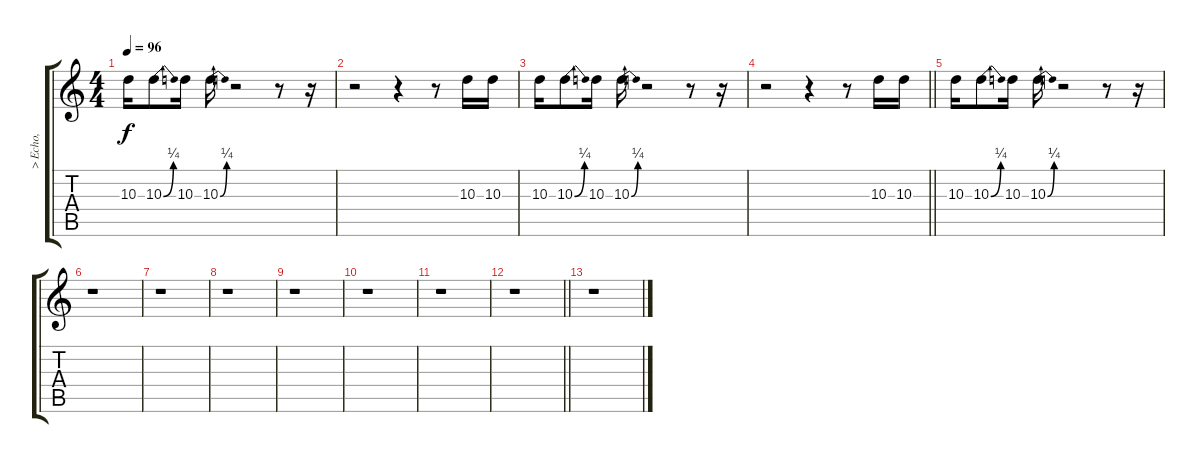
\track ("  > Echo, 1.5b" "  > Echo, ") {instrument overdrivenguitar}
\staff {score tabs}
\tuning (Db4 Ab3 E3 B2 Gb2 B1) {hide}
\ts (4 4)
\tempo 96
\clef g2
\ks c
10.3.16{dy f} 10.3{be (bend 0 0 60 1)}.8 10.3.16 10.3{be (bend 0 0 60 1)}.16 r.2 r.8 r.16 |
r.2 r.4 r.8 10.3.16 10.3.16 |
10.3.16 10.3{be (bend 0 0 60 1)}.8 10.3.16 10.3{be (bend 0 0 60 1)}.16 r.2 r.8 r.16 |
\barLineRight lightlight
r.2 r.4 r.8 10.3.16 10.3.16 |
10.3.16 10.3{be (bend 0 0 60 1)}.8 10.3.16 10.3{be (bend 0 0 60 1)}.16 r.2 r.8 r.16 |
r.1 |
r.1 |
r.1 |
r.1 |
r.1 |
r.1 |
\barLineRight lightlight
r.1 |
r.1
